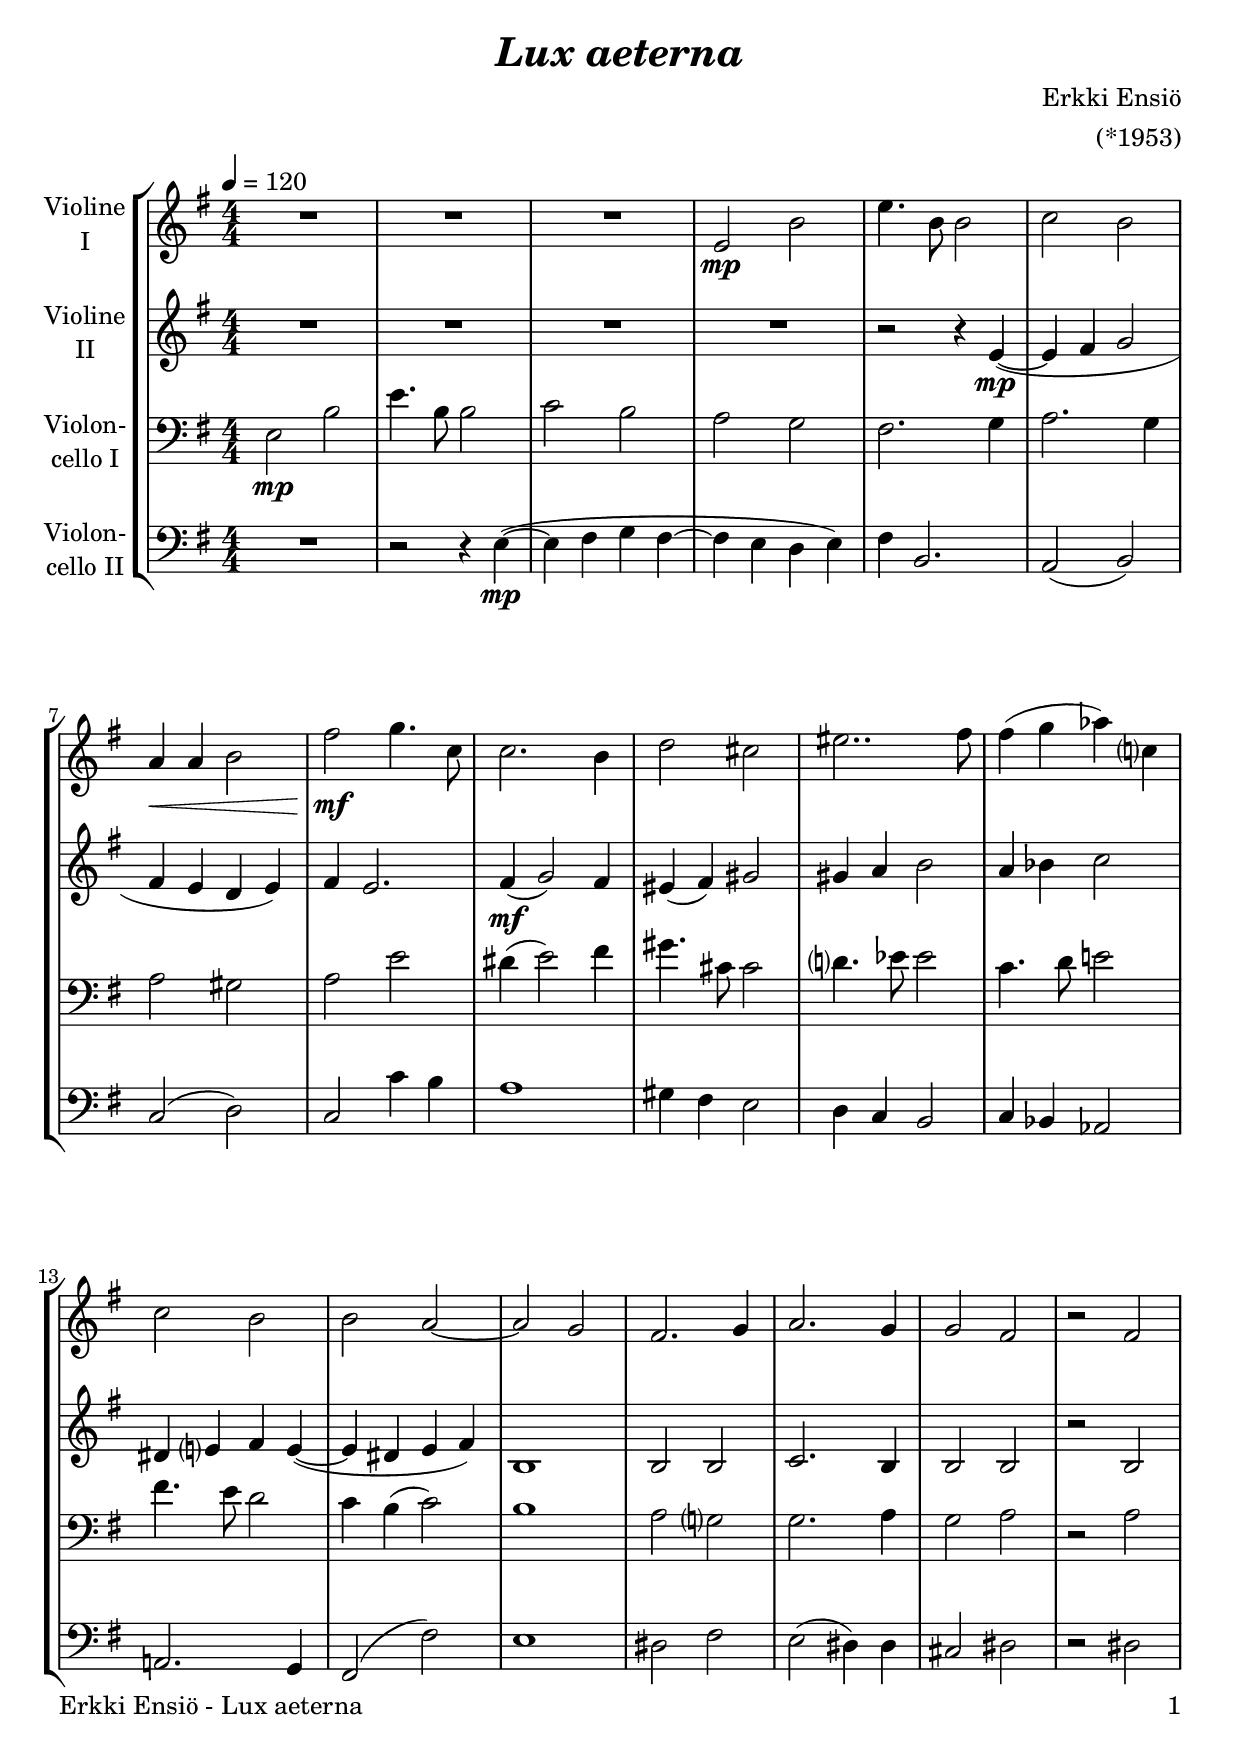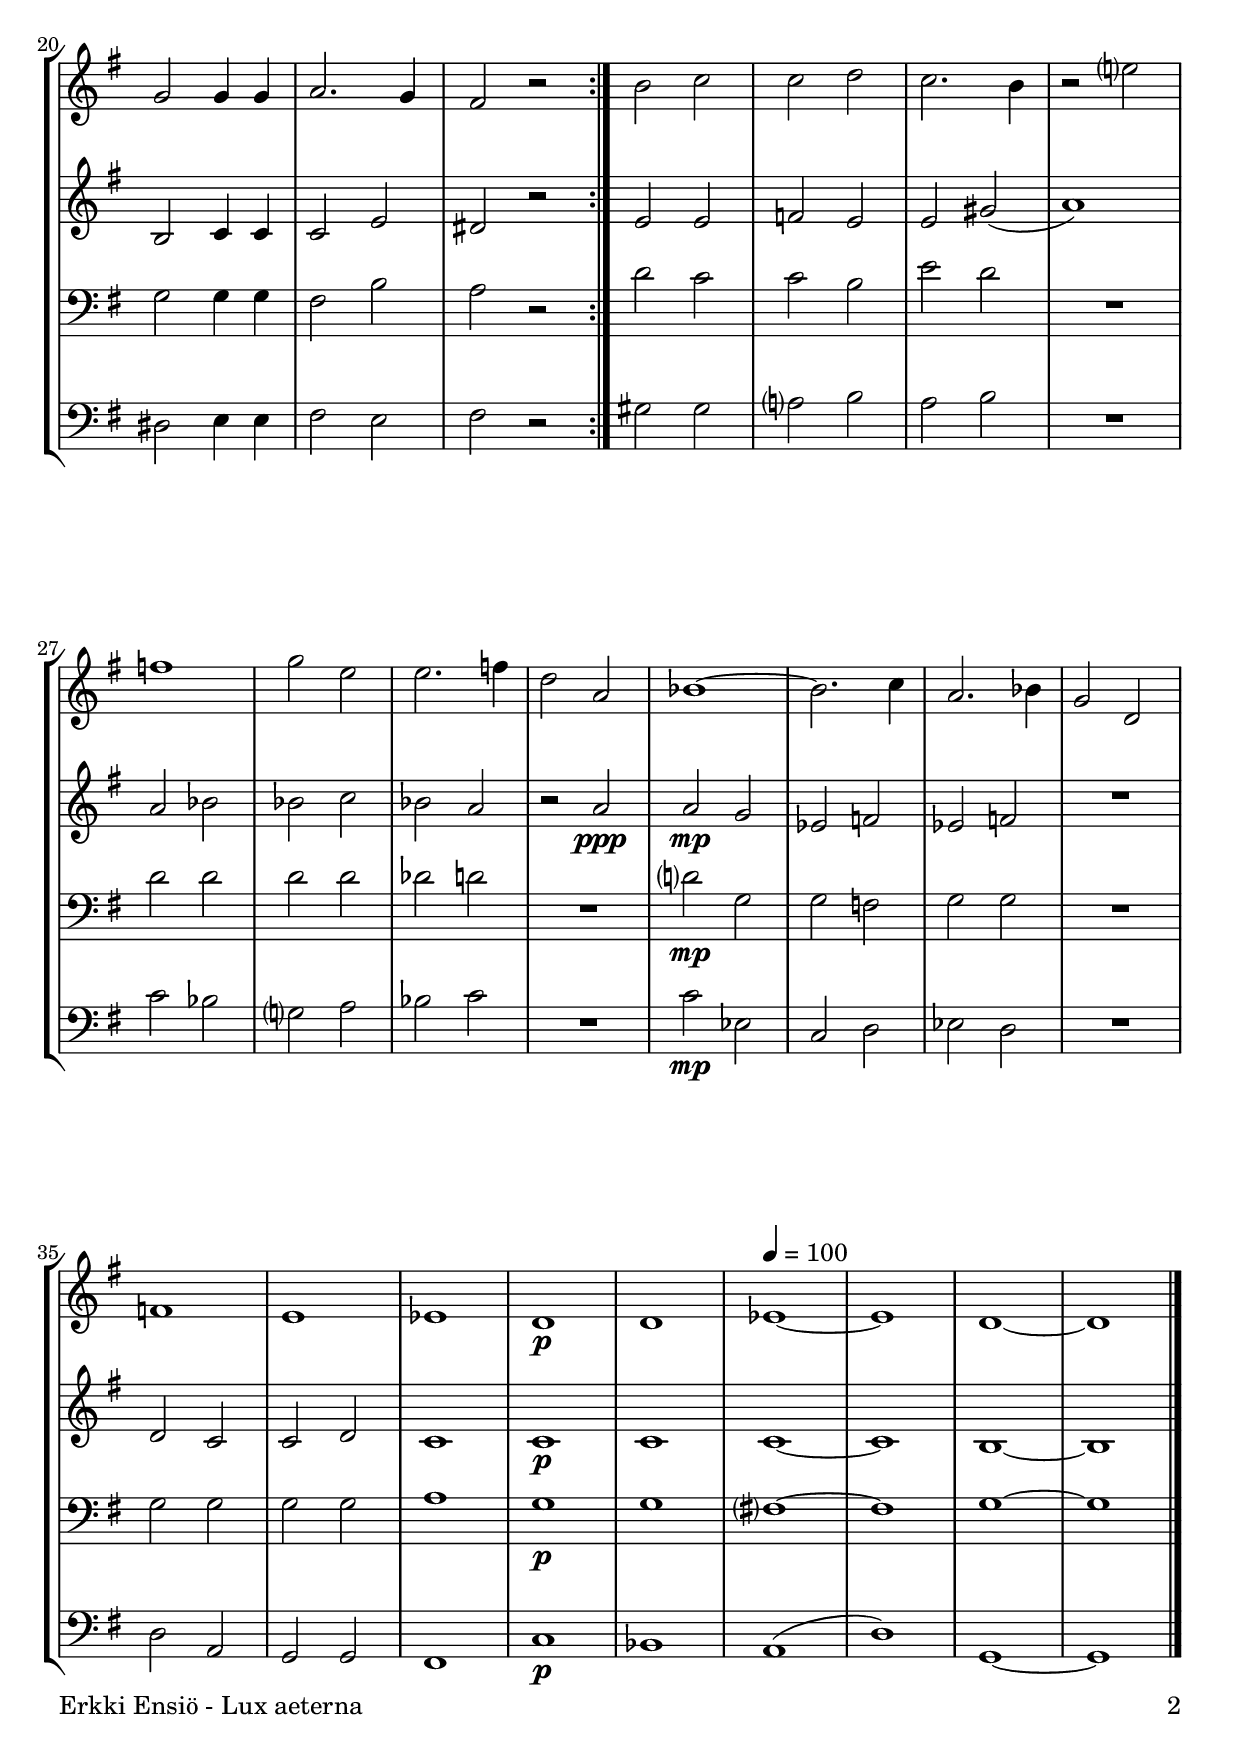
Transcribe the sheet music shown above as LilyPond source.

\version "2.24.1"
\include "deutsch.ly"

#(set-global-staff-size 22)

\header {
  title     = \markup \bold \italic "Lux aeterna"
  composer  = "Erkki Ensiö"
  arranger  = "(*1953)"
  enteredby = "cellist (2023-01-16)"
%  piece     = ""
}

voiceconsts = {
  \key e \minor
  \time 4/4
  \clef "treble"
  \numericTimeSignature
  \compressEmptyMeasures
  % Set default beaming for all staves
%  \set Timing.beamExceptions = #'()
%  \set Timing.baseMoment     = #(ly:make-moment 1 4)
%  \set Timing.beatStructure  = #'(1 1 1)
  \tempo 4=120
}

mist = "string ensemble 1"
mivl = "violin"
miba = "cello"
mipz = "pizzicato strings"

dsaf = \mark \markup \box \italic "Dal Segno al Fine"
fine = \mark \markup \box \italic "Fine"

va = \relative c' {
  \voiceconsts

  \repeat volta 2 {
    R1*3
    e2\mp h'
    e4. h8 h2
    c h
    a4\< a h2

    fis'\!\mf g4. c,8
    c2. h4
    d2 cis
    eis2.. fis8
    fis4( g as) c,?
    c2 h
    h a~

    a g
    fis2. g4
    a2. g4
    g2 fis
    r fis
    g g4 g
    a2. g4
    fis2 r
  }

  h c
  c d
  c2. h4
  r2 e?
  f1
  g2 e
  e2. f4
  d2 a

  b1~
  b2. c4
  a2. b4
  g2 d
  f1
  e

  es
  d\p
  d \tempo 4=100
  es~
  es
  d~
  d \bar "|."
}

vb = \relative c' {
  \voiceconsts

  \repeat volta 2 {
    R1*4
    r2 r4 e(~\mp
    e fis g2
    fis4 e d e)

    fis e2.
    fis4(\mf g2) fis4
    eis( fis) gis2
    gis4 a h2
    a4 b c2
    dis,4 e? fis e(~
    e dis e fis)

    h,1
    h2 h
    c2. h4
    h2 h
    r h
    h2 c4 c
    c2 e
    dis2 r
  }

  e e
  f e
  e gis(
  a1)
  a2 b
  b c
  b a
  r a\ppp

  a\mp
  g
  es f
  es f
  R1
  d2 c
  c d

  c1
  c\p
  c \tempo 4=100
  c~
  c
  h~
  h \bar "|."
}

vc = \relative c {
  \voiceconsts
  \clef "bass"
  
  \repeat volta 2 {
    e2\mp h'
    e4. h8 h2
    c h
    a g
    fis2. g4
    a2. g4
    a2 gis

    a e'
    dis4( e2) fis4
    gis4. cis,8 cis2
    d?4. es8 es2
    c4. d8 e!2
    fis4. e8 d2
    c4 h( c2)

    h1
    a2 g?
    g2. a4
    g2 a
    r a
    g g4 g
    fis2 h
    a r
  }

  d c
  c h
  e d
  R1
  d2 d
  d d
  des d
  R1

  d?2\mp g,
  g f
  g g
  R1
  g2 g
  g g

  a1
  g\p
  g \tempo 4=100
  fis?~
  fis
  g~
  g \bar "|."
}

vd = \relative c {
  \voiceconsts
  \clef "bass"
  
  \repeat volta 2 {
    R1
    r2 r4 e(~\mp
    e fis g fis~
    fis e d e)
    fis h,2.
    a2( h)
    c( d)

    c c'4 h
    a1
    gis4 fis e2
    d4 c h2
    c4 b as2
    a!2. g4
    fis2( fis')

    e1
    dis2 fis
    e( dis4) dis
    cis2 dis
    r dis
    dis e4 e
    fis2 e
    fis r
  }

  gis gis
  a? h
  a h
  R1
  c2 b
  g? a
  b c
  R1

  c2\mp es,
  c d
  es d
  R1
  d2 a
  g g

  fis1
  c'\p
  b \tempo 4=100
  a(
  d)
  g,~
  g \bar "|."
}


music = \new StaffGroup <<
      \new Staff {
	\set Staff.midiInstrument = \mivl
	\set Staff.instrumentName = \markup \center-column { "Violine" "I" }
	\transpose e e { \va }
      }

      \new Staff {
	\set Staff.midiInstrument = \mivl
	\set Staff.instrumentName = \markup \center-column { "Violine" "II" }
	\transpose e e { \vb }
      }

      \new Staff {
	\set Staff.midiInstrument = \miba
	\set Staff.instrumentName = \markup \center-column { "Violon-" "cello I" }
	\transpose e e { \vc }
      }

      \new Staff {
	\set Staff.midiInstrument = \miba
	\set Staff.instrumentName = \markup \center-column { "Violon-" "cello II" }
	\transpose e e { \vd }
      }
>>

\book {
  \paper {
    print-page-number = ##t
    print-first-page-number = ##t
    ragged-last-bottom = ##f
    oddHeaderMarkup = \markup \null
    evenHeaderMarkup = \markup \null
    oddFooterMarkup = \markup {
      \fill-line {
        \if \should-print-page-number
        "Erkki Ensiö - Lux aeterna" \fromproperty #'page:page-number-string
      }
    }
    evenFooterMarkup = \oddFooterMarkup
  } \score {
    \music
    \layout {}
  }

  \score {
    \unfoldRepeats \music

    \midi {
      \context {
        \Score
      }
    }
  }
}